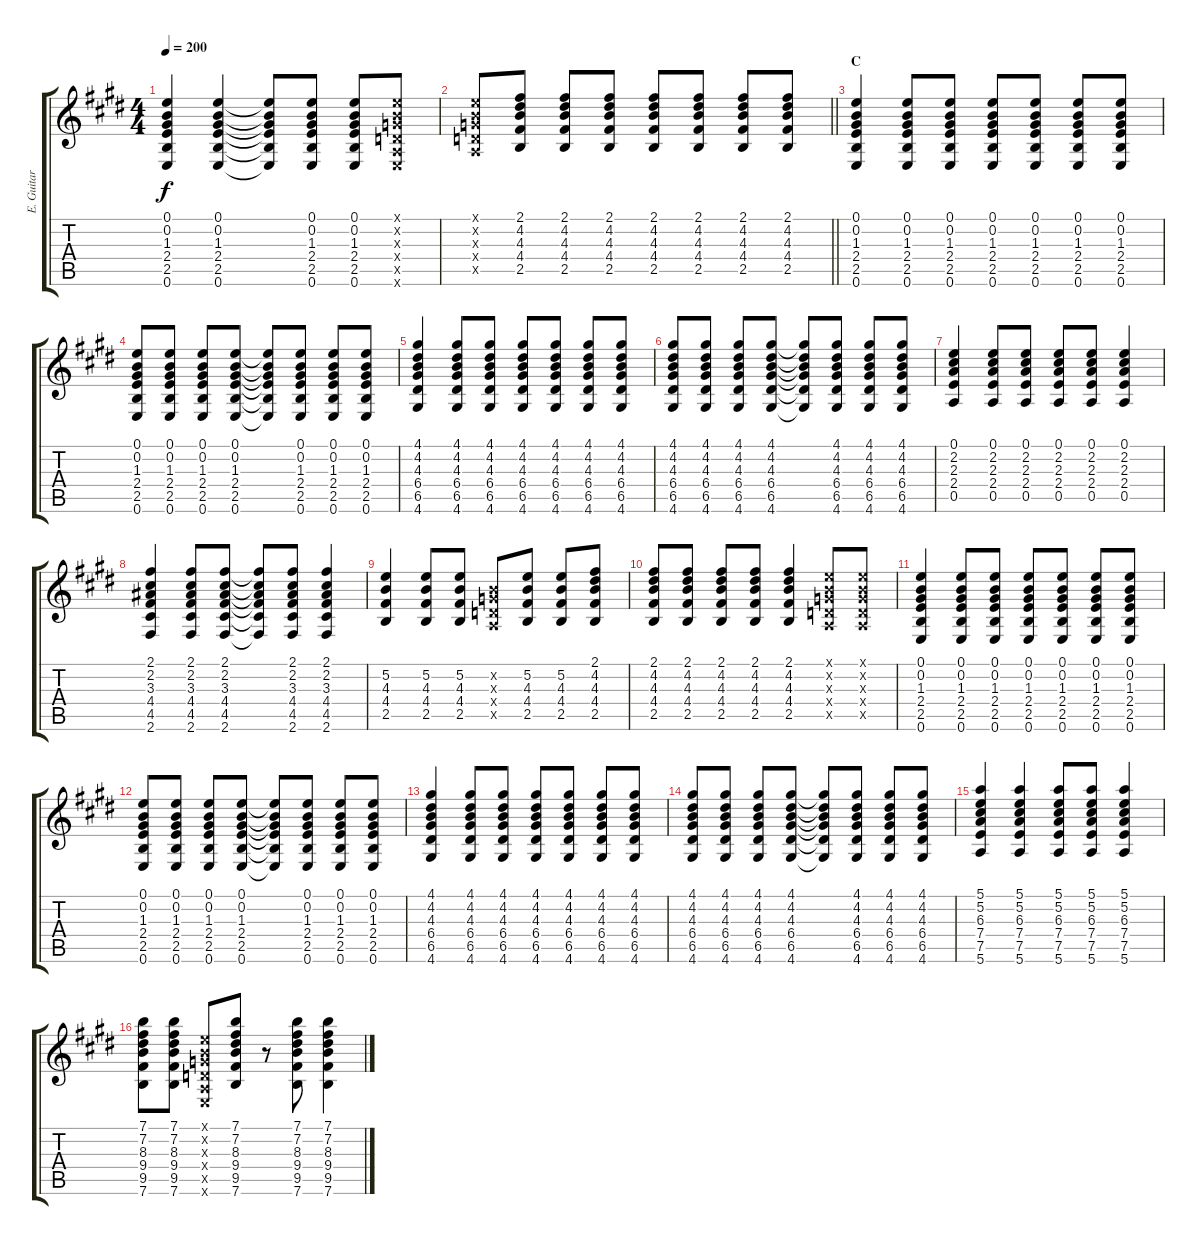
\track ("E. Guitar II" "E. Guitar ") {instrument overdrivenguitar}
\staff {score tabs}
\tuning (E4 B3 G3 D3 A2 E2) {hide}
\ts (4 4)
\tempo 200
\clef g2
\ks e
(0.1 0.2 1.3 2.4 2.5 0.6).4{dy f} (0.1 0.2 1.3 2.4 2.5 0.6).4 (0.1{t} 0.2{t} 1.3{t} 2.4{t} 2.5{t} 0.6{t}).8 (0.1 0.2 1.3 2.4 2.5 0.6).8 (0.1 0.2 1.3 2.4 2.5 0.6).8 (0.1{x} 0.2{x} 0.3{x} 0.4{x} 0.5{x} 0.6{x}).8 |
\barLineRight lightlight
(0.1{x} 0.2{x} 0.3{x} 0.4{x} 0.5{x}).8 (2.1 4.2 4.3 4.4 2.5).8 (2.1 4.2 4.3 4.4 2.5).8 (2.1 4.2 4.3 4.4 2.5).8 (2.1 4.2 4.3 4.4 2.5).8 (2.1 4.2 4.3 4.4 2.5).8 (2.1 4.2 4.3 4.4 2.5).8 (2.1 4.2 4.3 4.4 2.5).8 |
\section ("" "C")
(0.1 0.2 1.3 2.4 2.5 0.6).4 (0.1 0.2 1.3 2.4 2.5 0.6).8 (0.1 0.2 1.3 2.4 2.5 0.6).8 (0.1 0.2 1.3 2.4 2.5 0.6).8 (0.1 0.2 1.3 2.4 2.5 0.6).8 (0.1 0.2 1.3 2.4 2.5 0.6).8 (0.1 0.2 1.3 2.4 2.5 0.6).8 |
(0.1 0.2 1.3 2.4 2.5 0.6).8 (0.1 0.2 1.3 2.4 2.5 0.6).8 (0.1 0.2 1.3 2.4 2.5 0.6).8 (0.1 0.2 1.3 2.4 2.5 0.6).8 (0.1{t} 0.2{t} 1.3{t} 2.4{t} 2.5{t} 0.6{t}).8 (0.1 0.2 1.3 2.4 2.5 0.6).8 (0.1 0.2 1.3 2.4 2.5 0.6).8 (0.1 0.2 1.3 2.4 2.5 0.6).8 |
(4.1 4.2 4.3 6.4 6.5 4.6).4 (4.1 4.2 4.3 6.4 6.5 4.6).8 (4.1 4.2 4.3 6.4 6.5 4.6).8 (4.1 4.2 4.3 6.4 6.5 4.6).8 (4.1 4.2 4.3 6.4 6.5 4.6).8 (4.1 4.2 4.3 6.4 6.5 4.6).8 (4.1 4.2 4.3 6.4 6.5 4.6).8 |
(4.1 4.2 4.3 6.4 6.5 4.6).8 (4.1 4.2 4.3 6.4 6.5 4.6).8 (4.1 4.2 4.3 6.4 6.5 4.6).8 (4.1 4.2 4.3 6.4 6.5 4.6).8 (4.1{t} 4.2{t} 4.3{t} 6.4{t} 6.5{t} 4.6{t}).8 (4.1 4.2 4.3 6.4 6.5 4.6).8 (4.1 4.2 4.3 6.4 6.5 4.6).8 (4.1 4.2 4.3 6.4 6.5 4.6).8 |
(0.1 2.2 2.3 2.4 0.5).4 (0.1 2.2 2.3 2.4 0.5).8 (0.1 2.2 2.3 2.4 0.5).8 (0.1 2.2 2.3 2.4 0.5).8 (0.1 2.2 2.3 2.4 0.5).8 (0.1 2.2 2.3 2.4 0.5).4 |
(2.1 2.2 3.3 4.4 4.5 2.6).4 (2.1 2.2 3.3 4.4 4.5 2.6).8 (2.1 2.2 3.3 4.4 4.5 2.6).8 (2.1{t} 2.2{t} 3.3{t} 4.4{t} 4.5{t} 2.6{t}).8 (2.1 2.2 3.3 4.4 4.5 2.6).8 (2.1 2.2 3.3 4.4 4.5 2.6).4 |
(5.2 4.3 4.4 2.5).4 (5.2 4.3 4.4 2.5).8 (5.2 4.3 4.4 2.5).8 (0.2{x} 0.3{x} 0.4{x} 0.5{x}).8 (5.2 4.3 4.4 2.5).8 (5.2 4.3 4.4 2.5).8 (2.1 4.2 4.3 4.4 2.5).8 |
(2.1 4.2 4.3 4.4 2.5).8 (2.1 4.2 4.3 4.4 2.5).8 (2.1 4.2 4.3 4.4 2.5).8 (2.1 4.2 4.3 4.4 2.5).8 (2.1 4.2 4.3 4.4 2.5).4 (0.1{x} 0.2{x} 0.3{x} 0.4{x} 0.5{x}).8 (0.1{x} 0.2{x} 0.3{x} 0.4{x} 0.5{x}).8 |
(0.1 0.2 1.3 2.4 2.5 0.6).4 (0.1 0.2 1.3 2.4 2.5 0.6).8 (0.1 0.2 1.3 2.4 2.5 0.6).8 (0.1 0.2 1.3 2.4 2.5 0.6).8 (0.1 0.2 1.3 2.4 2.5 0.6).8 (0.1 0.2 1.3 2.4 2.5 0.6).8 (0.1 0.2 1.3 2.4 2.5 0.6).8 |
(0.1 0.2 1.3 2.4 2.5 0.6).8 (0.1 0.2 1.3 2.4 2.5 0.6).8 (0.1 0.2 1.3 2.4 2.5 0.6).8 (0.1 0.2 1.3 2.4 2.5 0.6).8 (0.1{t} 0.2{t} 1.3{t} 2.4{t} 2.5{t} 0.6{t}).8 (0.1 0.2 1.3 2.4 2.5 0.6).8 (0.1 0.2 1.3 2.4 2.5 0.6).8 (0.1 0.2 1.3 2.4 2.5 0.6).8 |
(4.1 4.2 4.3 6.4 6.5 4.6).4 (4.1 4.2 4.3 6.4 6.5 4.6).8 (4.1 4.2 4.3 6.4 6.5 4.6).8 (4.1 4.2 4.3 6.4 6.5 4.6).8 (4.1 4.2 4.3 6.4 6.5 4.6).8 (4.1 4.2 4.3 6.4 6.5 4.6).8 (4.1 4.2 4.3 6.4 6.5 4.6).8 |
(4.1 4.2 4.3 6.4 6.5 4.6).8 (4.1 4.2 4.3 6.4 6.5 4.6).8 (4.1 4.2 4.3 6.4 6.5 4.6).8 (4.1 4.2 4.3 6.4 6.5 4.6).8 (4.1{t} 4.2{t} 4.3{t} 6.4{t} 6.5{t} 4.6{t}).8 (4.1 4.2 4.3 6.4 6.5 4.6).8 (4.1 4.2 4.3 6.4 6.5 4.6).8 (4.1 4.2 4.3 6.4 6.5 4.6).8 |
(5.1 5.2 6.3 7.4 7.5 5.6).4 (5.1 5.2 6.3 7.4 7.5 5.6).4 (5.1 5.2 6.3 7.4 7.5 5.6).8 (5.1 5.2 6.3 7.4 7.5 5.6).8 (5.1 5.2 6.3 7.4 7.5 5.6).4 |
(7.1 7.2 8.3 9.4 9.5 7.6).8 (7.1 7.2 8.3 9.4 9.5 7.6).8 (0.1{x} 0.2{x} 0.3{x} 0.4{x} 0.5{x} 0.6{x}).8 (7.1 7.2 8.3 9.4 9.5 7.6).8 r.8 (7.1 7.2 8.3 9.4 9.5 7.6).8 (7.1 7.2 8.3 9.4 9.5 7.6).4
